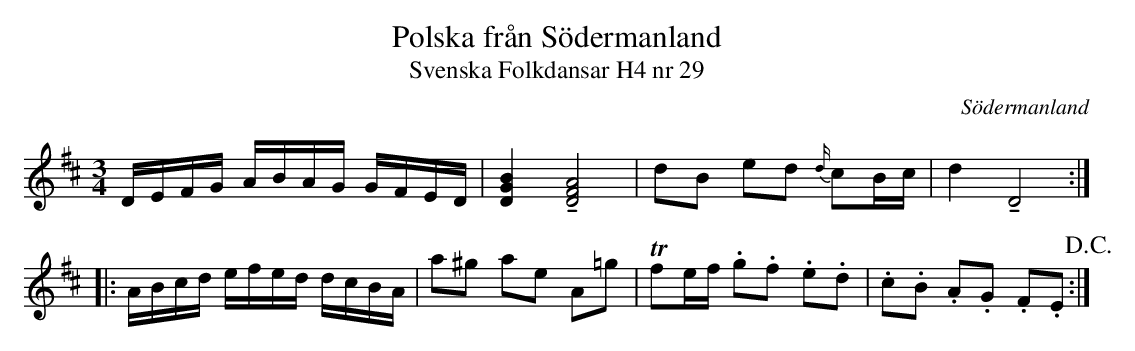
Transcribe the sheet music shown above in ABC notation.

X:1
T:Polska från Södermanland
T:Svenska Folkdansar H4 nr 29
O:Södermanland
U:w=wedge
U:t=tenuto
M:3/4
L:1/16
K:D
DEFG ABAG GFED | [D4B4G4] t[A8F8D8] | d2B2 e2d2 {d/}c2Bc | d4 tD8 ::
ABcd efed dcBA | a2^g2 a2e2 A2=g2 | Tf2ef .g2.f2 .e2.d2 | .c2.B2 .A2.G2 .F2.E2 !D.C.! :|
